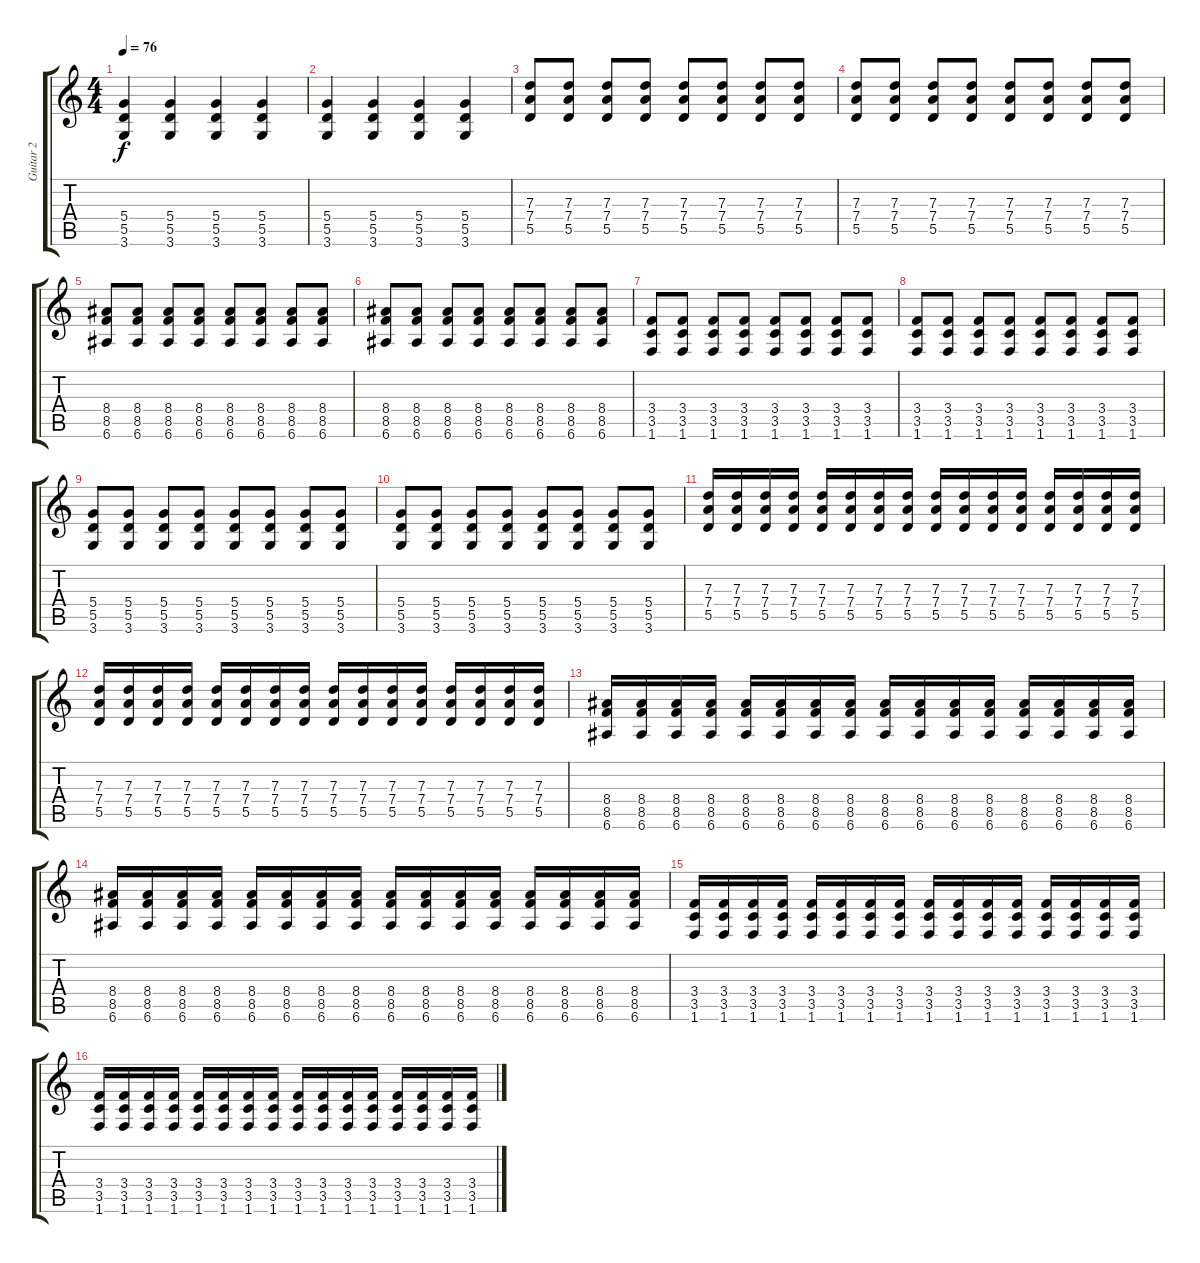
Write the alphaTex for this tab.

\track ("Guitar 2" "Guitar 2") {instrument acousticguitarnylon}
\staff {score tabs}
\tuning (E4 B3 G3 D3 A2 E2) {hide}
\ts (4 4)
\tempo 76
\clef g2
\ks c
(5.4 5.5 3.6).4{dy f} (5.4 5.5 3.6).4 (5.4 5.5 3.6).4 (5.4 5.5 3.6).4 |
(5.4 5.5 3.6).4 (5.4 5.5 3.6).4 (5.4 5.5 3.6).4 (5.4 5.5 3.6).4 |
(7.3 7.4 5.5).8 (7.3 7.4 5.5).8 (7.3 7.4 5.5).8 (7.3 7.4 5.5).8 (7.3 7.4 5.5).8 (7.3 7.4 5.5).8 (7.3 7.4 5.5).8 (7.3 7.4 5.5).8 |
(7.3 7.4 5.5).8 (7.3 7.4 5.5).8 (7.3 7.4 5.5).8 (7.3 7.4 5.5).8 (7.3 7.4 5.5).8 (7.3 7.4 5.5).8 (7.3 7.4 5.5).8 (7.3 7.4 5.5).8 |
(8.4 8.5 6.6).8 (8.4 8.5 6.6).8 (8.4 8.5 6.6).8 (8.4 8.5 6.6).8 (8.4 8.5 6.6).8 (8.4 8.5 6.6).8 (8.4 8.5 6.6).8 (8.4 8.5 6.6).8 |
(8.4 8.5 6.6).8 (8.4 8.5 6.6).8 (8.4 8.5 6.6).8 (8.4 8.5 6.6).8 (8.4 8.5 6.6).8 (8.4 8.5 6.6).8 (8.4 8.5 6.6).8 (8.4 8.5 6.6).8 |
(3.4 3.5 1.6).8 (3.4 3.5 1.6).8 (3.4 3.5 1.6).8 (3.4 3.5 1.6).8 (3.4 3.5 1.6).8 (3.4 3.5 1.6).8 (3.4 3.5 1.6).8 (3.4 3.5 1.6).8 |
(3.4 3.5 1.6).8 (3.4 3.5 1.6).8 (3.4 3.5 1.6).8 (3.4 3.5 1.6).8 (3.4 3.5 1.6).8 (3.4 3.5 1.6).8 (3.4 3.5 1.6).8 (3.4 3.5 1.6).8 |
(5.4 5.5 3.6).8 (5.4 5.5 3.6).8 (5.4 5.5 3.6).8 (5.4 5.5 3.6).8 (5.4 5.5 3.6).8 (5.4 5.5 3.6).8 (5.4 5.5 3.6).8 (5.4 5.5 3.6).8 |
(5.4 5.5 3.6).8 (5.4 5.5 3.6).8 (5.4 5.5 3.6).8 (5.4 5.5 3.6).8 (5.4 5.5 3.6).8 (5.4 5.5 3.6).8 (5.4 5.5 3.6).8 (5.4 5.5 3.6).8 |
(7.3 7.4 5.5).16 (7.3 7.4 5.5).16 (7.3 7.4 5.5).16 (7.3 7.4 5.5).16 (7.3 7.4 5.5).16 (7.3 7.4 5.5).16 (7.3 7.4 5.5).16 (7.3 7.4 5.5).16 (7.3 7.4 5.5).16 (7.3 7.4 5.5).16 (7.3 7.4 5.5).16 (7.3 7.4 5.5).16 (7.3 7.4 5.5).16 (7.3 7.4 5.5).16 (7.3 7.4 5.5).16 (7.3 7.4 5.5).16 |
(7.3 7.4 5.5).16 (7.3 7.4 5.5).16 (7.3 7.4 5.5).16 (7.3 7.4 5.5).16 (7.3 7.4 5.5).16 (7.3 7.4 5.5).16 (7.3 7.4 5.5).16 (7.3 7.4 5.5).16 (7.3 7.4 5.5).16 (7.3 7.4 5.5).16 (7.3 7.4 5.5).16 (7.3 7.4 5.5).16 (7.3 7.4 5.5).16 (7.3 7.4 5.5).16 (7.3 7.4 5.5).16 (7.3 7.4 5.5).16 |
(8.4 8.5 6.6).16 (8.4 8.5 6.6).16 (8.4 8.5 6.6).16 (8.4 8.5 6.6).16 (8.4 8.5 6.6).16 (8.4 8.5 6.6).16 (8.4 8.5 6.6).16 (8.4 8.5 6.6).16 (8.4 8.5 6.6).16 (8.4 8.5 6.6).16 (8.4 8.5 6.6).16 (8.4 8.5 6.6).16 (8.4 8.5 6.6).16 (8.4 8.5 6.6).16 (8.4 8.5 6.6).16 (8.4 8.5 6.6).16 |
(8.4 8.5 6.6).16 (8.4 8.5 6.6).16 (8.4 8.5 6.6).16 (8.4 8.5 6.6).16 (8.4 8.5 6.6).16 (8.4 8.5 6.6).16 (8.4 8.5 6.6).16 (8.4 8.5 6.6).16 (8.4 8.5 6.6).16 (8.4 8.5 6.6).16 (8.4 8.5 6.6).16 (8.4 8.5 6.6).16 (8.4 8.5 6.6).16 (8.4 8.5 6.6).16 (8.4 8.5 6.6).16 (8.4 8.5 6.6).16 |
(3.4 3.5 1.6).16 (3.4 3.5 1.6).16 (3.4 3.5 1.6).16 (3.4 3.5 1.6).16 (3.4 3.5 1.6).16 (3.4 3.5 1.6).16 (3.4 3.5 1.6).16 (3.4 3.5 1.6).16 (3.4 3.5 1.6).16 (3.4 3.5 1.6).16 (3.4 3.5 1.6).16 (3.4 3.5 1.6).16 (3.4 3.5 1.6).16 (3.4 3.5 1.6).16 (3.4 3.5 1.6).16 (3.4 3.5 1.6).16 |
(3.4 3.5 1.6).16 (3.4 3.5 1.6).16 (3.4 3.5 1.6).16 (3.4 3.5 1.6).16 (3.4 3.5 1.6).16 (3.4 3.5 1.6).16 (3.4 3.5 1.6).16 (3.4 3.5 1.6).16 (3.4 3.5 1.6).16 (3.4 3.5 1.6).16 (3.4 3.5 1.6).16 (3.4 3.5 1.6).16 (3.4 3.5 1.6).16 (3.4 3.5 1.6).16 (3.4 3.5 1.6).16 (3.4 3.5 1.6).16
